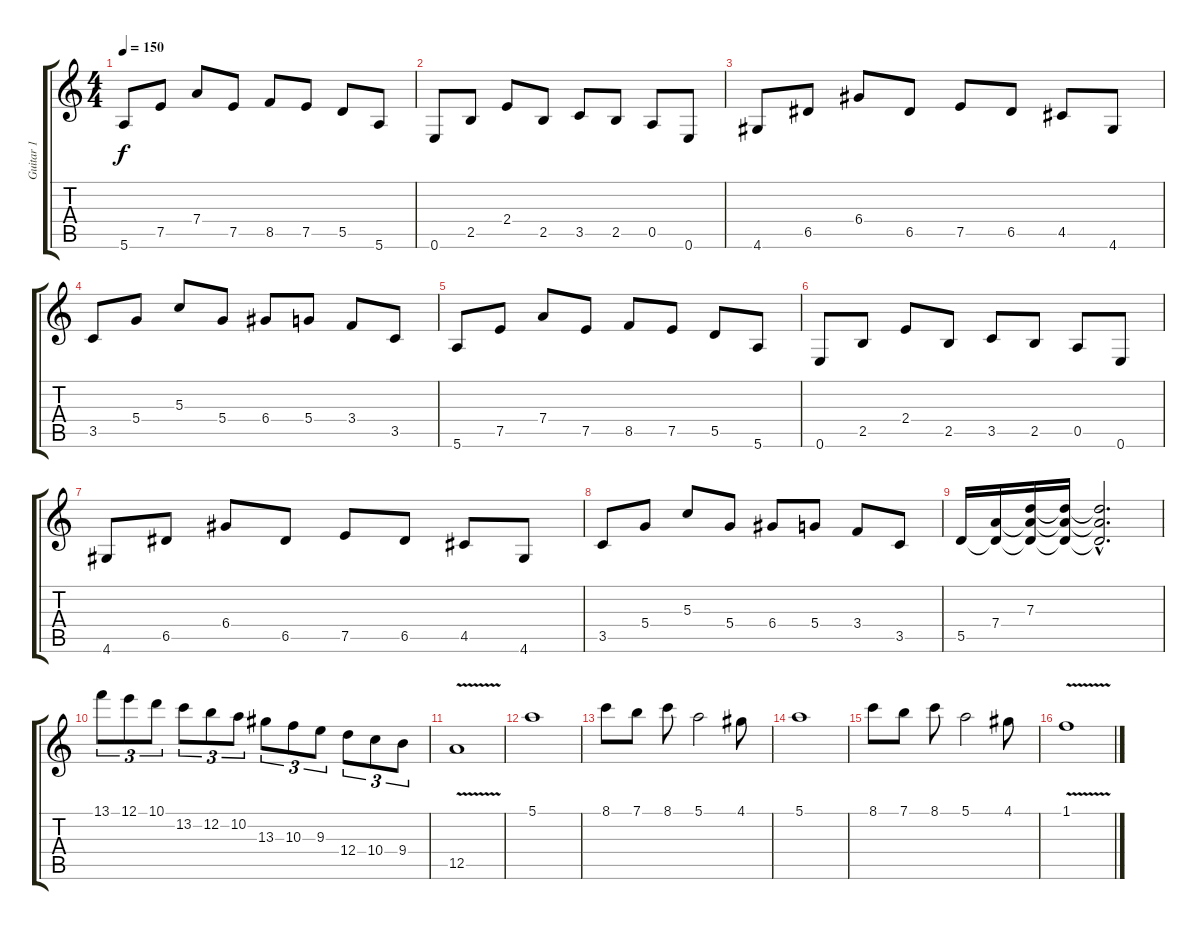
\track ("Guitar 1" "Guitar 1") {instrument distortionguitar}
\staff {score tabs}
\tuning (E4 B3 G3 D3 A2 E2) {hide}
\ts (4 4)
\tempo 150
\clef g2
\ks aminor
5.6.8{dy f} 7.5.8 7.4.8 7.5.8 8.5.8 7.5.8 5.5.8 5.6.8 |
0.6.8 2.5.8 2.4.8 2.5.8 3.5.8 2.5.8 0.5.8 0.6.8 |
4.6.8 6.5.8 6.4.8 6.5.8 7.5.8 6.5.8 4.5.8 4.6.8 |
3.5.8 5.4.8 5.3.8 5.4.8 6.4.8 5.4.8 3.4.8 3.5.8 |
5.6.8 7.5.8 7.4.8 7.5.8 8.5.8 7.5.8 5.5.8 5.6.8 |
0.6.8 2.5.8 2.4.8 2.5.8 3.5.8 2.5.8 0.5.8 0.6.8 |
4.6.8 6.5.8 6.4.8 6.5.8 7.5.8 6.5.8 4.5.8 4.6.8 |
3.5.8 5.4.8 5.3.8 5.4.8 6.4.8 5.4.8 3.4.8 3.5.8 |
5.5.16 (7.4 5.5{t}).16 (7.3 7.4{t} 5.5{t}).16 (7.3{t} 7.4{t} 5.5{t}).16 (7.3{hac t} 7.4{hac t} 5.5{hac t}).2{d} |
13.1.8{tu (3 2)} 12.1.8{tu (3 2)} 10.1.8{tu (3 2)} 13.2.8{tu (3 2)} 12.2.8{tu (3 2)} 10.2.8{tu (3 2)} 13.3.8{tu (3 2)} 10.3.8{tu (3 2)} 9.3.8{tu (3 2)} 12.4.8{tu (3 2)} 10.4.8{tu (3 2)} 9.4.8{tu (3 2)} |
12.5{v}.1 |
5.1.1{instrument acousticguitarsteel} |
8.1.8 7.1.8 8.1.8 5.1.2 4.1.8 |
5.1.1 |
8.1.8 7.1.8 8.1.8 5.1.2 4.1.8 |
1.1{v}.1
